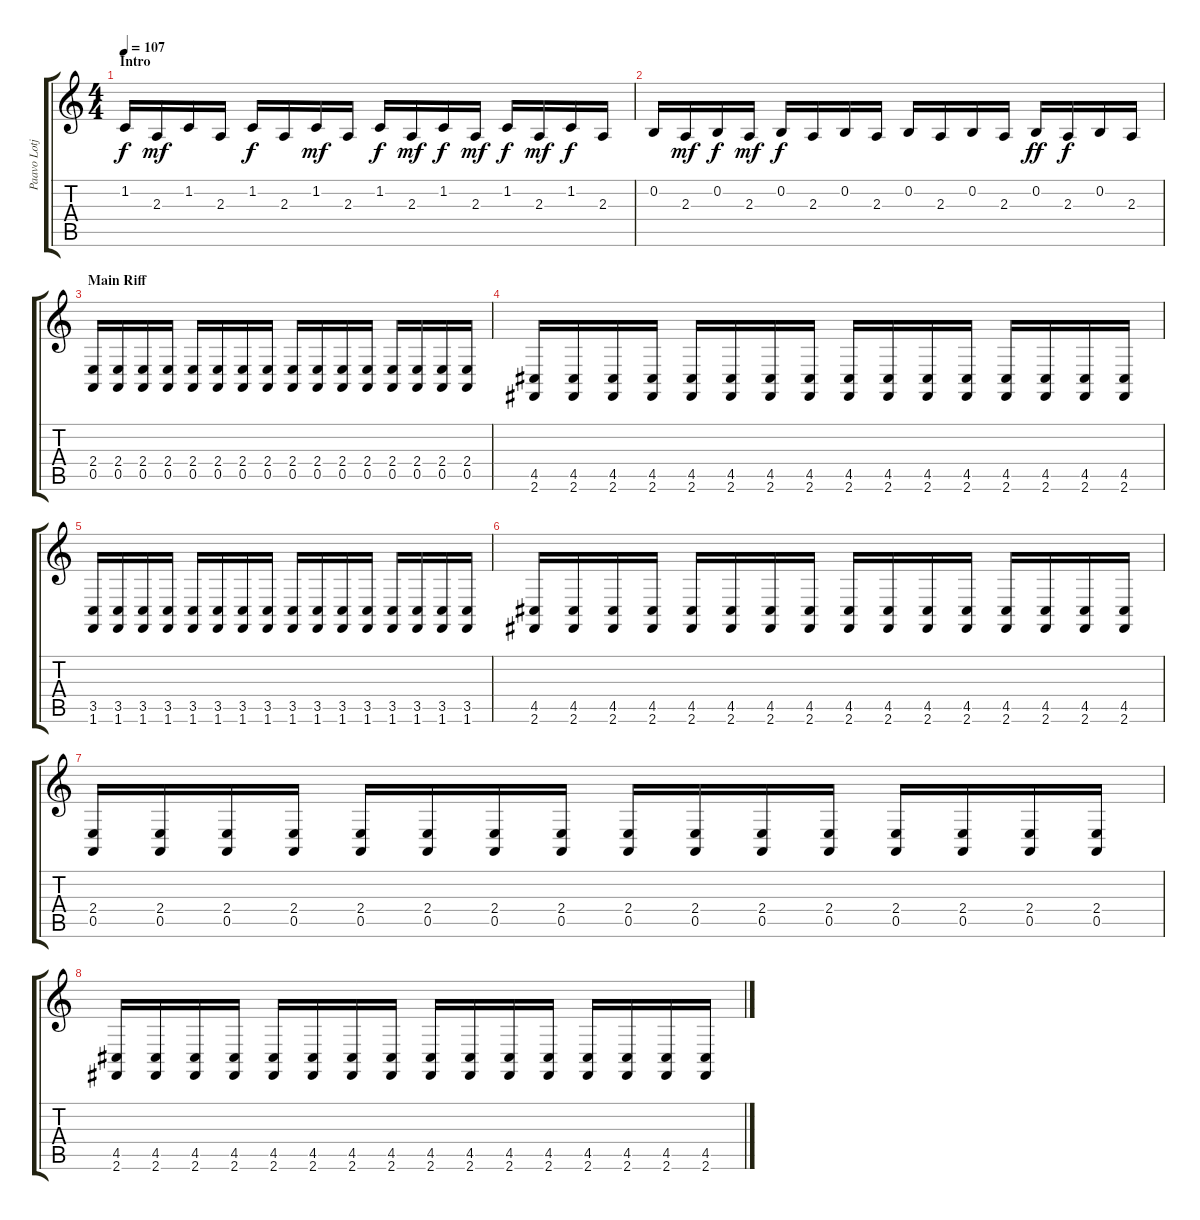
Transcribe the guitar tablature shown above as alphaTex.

\track ("Paavo Lotjonen" "Paavo Lotj") {instrument cello}
\staff {score tabs}
\tuning (E4 B3 G3 D3 A2 E2) {hide}
\ts (4 4)
\section ("" "Intro")
\tempo 107
\clef g2
\ks c
1.2.16{dy f instrument cello} 2.3.16{dy mf} 1.2.16 2.3.16 1.2.16{dy f} 2.3.16 1.2.16{dy mf} 2.3.16 1.2.16{dy f} 2.3.16{dy mf} 1.2.16{dy f} 2.3.16{dy mf} 1.2.16{dy f} 2.3.16{dy mf} 1.2.16{dy f} 2.3.16 |
0.2.16 2.3.16{dy mf} 0.2.16{dy f} 2.3.16{dy mf} 0.2.16{dy f} 2.3.16 0.2.16 2.3.16 0.2.16 2.3.16 0.2.16 2.3.16 0.2.16{dy ff} 2.3.16{dy f} 0.2.16 2.3.16 |
\section ("" "Main Riff")
(2.4 0.5).16 (2.4 0.5).16 (2.4 0.5).16 (2.4 0.5).16 (2.4 0.5).16 (2.4 0.5).16 (2.4 0.5).16 (2.4 0.5).16 (2.4 0.5).16 (2.4 0.5).16 (2.4 0.5).16 (2.4 0.5).16 (2.4 0.5).16 (2.4 0.5).16 (2.4 0.5).16 (2.4 0.5).16 |
(4.5 2.6).16 (4.5 2.6).16 (4.5 2.6).16 (4.5 2.6).16 (4.5 2.6).16 (4.5 2.6).16 (4.5 2.6).16 (4.5 2.6).16 (4.5 2.6).16 (4.5 2.6).16 (4.5 2.6).16 (4.5 2.6).16 (4.5 2.6).16 (4.5 2.6).16 (4.5 2.6).16 (4.5 2.6).16 |
(3.5 1.6).16 (3.5 1.6).16 (3.5 1.6).16 (3.5 1.6).16 (3.5 1.6).16 (3.5 1.6).16 (3.5 1.6).16 (3.5 1.6).16 (3.5 1.6).16 (3.5 1.6).16 (3.5 1.6).16 (3.5 1.6).16 (3.5 1.6).16 (3.5 1.6).16 (3.5 1.6).16 (3.5 1.6).16 |
(4.5 2.6).16 (4.5 2.6).16 (4.5 2.6).16 (4.5 2.6).16 (4.5 2.6).16 (4.5 2.6).16 (4.5 2.6).16 (4.5 2.6).16 (4.5 2.6).16 (4.5 2.6).16 (4.5 2.6).16 (4.5 2.6).16 (4.5 2.6).16 (4.5 2.6).16 (4.5 2.6).16 (4.5 2.6).16 |
(2.4 0.5).16 (2.4 0.5).16 (2.4 0.5).16 (2.4 0.5).16 (2.4 0.5).16 (2.4 0.5).16 (2.4 0.5).16 (2.4 0.5).16 (2.4 0.5).16 (2.4 0.5).16 (2.4 0.5).16 (2.4 0.5).16 (2.4 0.5).16 (2.4 0.5).16 (2.4 0.5).16 (2.4 0.5).16 |
(4.5 2.6).16 (4.5 2.6).16 (4.5 2.6).16 (4.5 2.6).16 (4.5 2.6).16 (4.5 2.6).16 (4.5 2.6).16 (4.5 2.6).16 (4.5 2.6).16 (4.5 2.6).16 (4.5 2.6).16 (4.5 2.6).16 (4.5 2.6).16 (4.5 2.6).16 (4.5 2.6).16 (4.5 2.6).16
